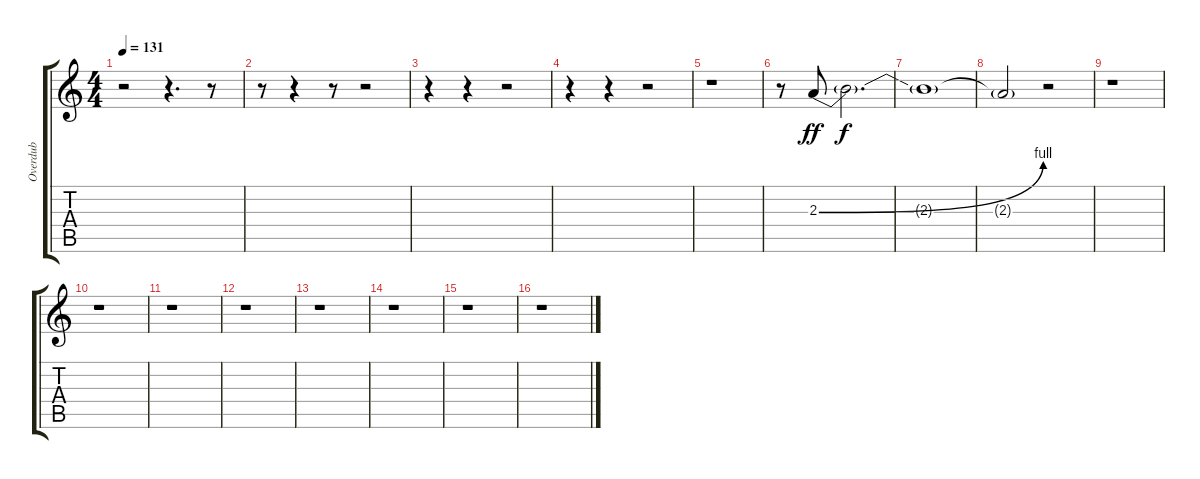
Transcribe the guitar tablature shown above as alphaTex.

\track ("Overdub" "Overdub") {instrument overdrivenguitar}
\staff {score tabs}
\tuning (E4 B3 G3 D3 A2 E2) {hide}
\ts (4 4)
\tempo 131
\clef g2
\ks c
r.2{dy f} r.4{d} r.8 |
r.8 r.4 r.8 r.2 |
r.4 r.4 r.2 |
r.4 r.4 r.2 |
r.1 |
r.8 2.3{be (bend 0 0 60 4)}.8{dy ff} 2.3{t}.2{d dy f} |
2.3{t}.1 |
2.3{t}.2 r.2 |
r.1 |
r.1 |
r.1 |
r.1 |
r.1 |
r.1 |
r.1 |
r.1
